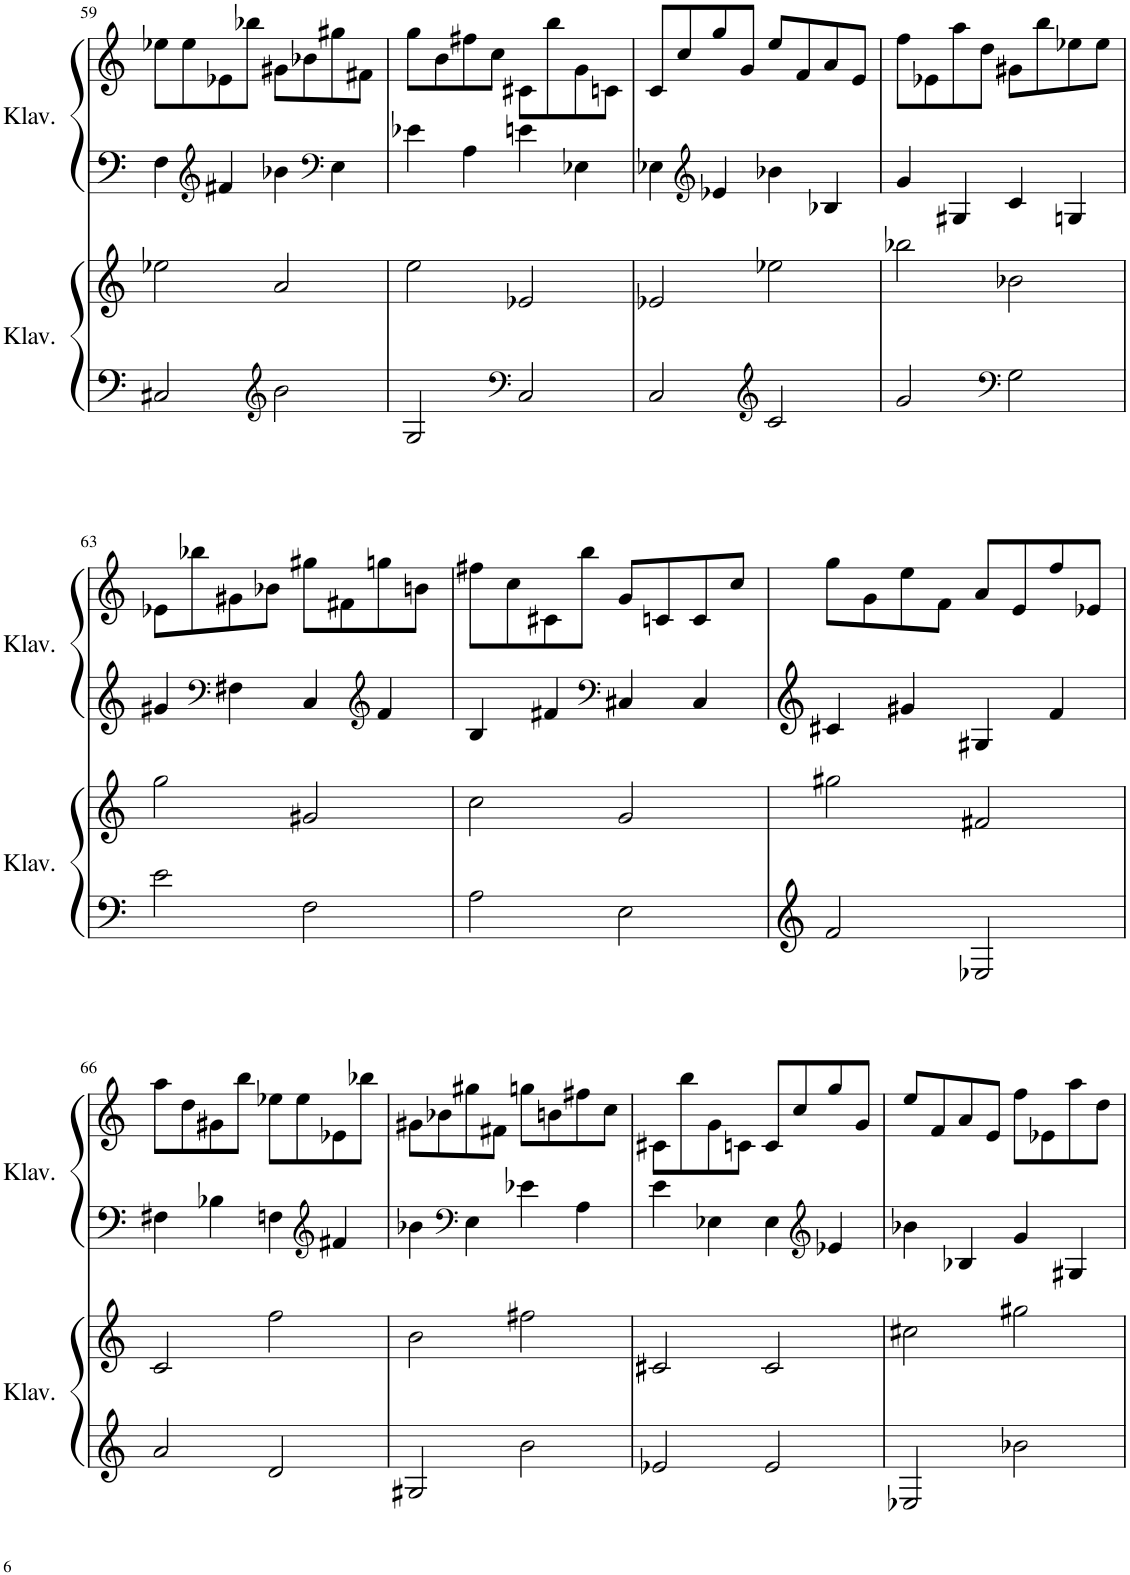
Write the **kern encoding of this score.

**kern	**kern	**kern	**kern
*part2	*part2	*part1	*part1
*staff4	*staff3	*staff2	*staff1
*I"Klavier	*	*I"Klavier	*
*I'Klav.	*	*I'Klav.	*
!!LO:PB:g=z
*clefF4	*clefG2	*clefF4	*clefG2
*k[]	*k[]	*k[]	*k[]
*M4/4	*M4/4	*M4/4	*M4/4
=59	=59	=59	=59
2C#X/	2ee-X\	4F\	8ee-X\L
.	.	.	8ee-\
*	*	*clefG2	*
.	.	4f#X/	8e-X\
.	.	.	8bb-X\J
*clefG2	*	*	*
2b\	2a/	4b-X\	8g#X\L
.	.	.	8b-X\
*	*	*clefF4	*
.	.	4E\	8gg#X\
.	.	.	8f#X\J
=60	=60	=60	=60
2G/	2ee\	4e-X\	8gg\L
.	.	.	8b\
.	.	4A\	8ff#X\
.	.	.	8cc\J
*clefF4	*	*	*
2C/	2e-X/	4en\	8c#X\L
.	.	.	8bb\
.	.	4E-X\	8g\
.	.	.	8cn\J
=61	=61	=61	=61
2C/	2e-X/	4E-X\	8c/L
.	.	.	8cc/
*	*	*clefG2	*
.	.	4e-X/	8gg/
.	.	.	8g/J
*clefG2	*	*	*
2c/	2ee-X\	4b-X\	8ee/L
.	.	.	8f/
.	.	4B-X/	8a/
.	.	.	8e/J
=62	=62	=62	=62
2g/	2bb-X\	4g/	8ff\L
.	.	.	8e-X\
.	.	4G#X/	8aa\
.	.	.	8dd\J
*clefF4	*	*	*
2G\	2b-X\	4c/	8g#X\L
.	.	.	8bb\
.	.	4Gn/	8ee-X\
.	.	.	8ee-\J
!!LO:LB:g=z
=63	=63	=63	=63
2e\	2gg\	4g#X/	8e-X\L
.	.	.	8bb-X\
*	*	*clefF4	*
.	.	4F#X\	8g#X\
.	.	.	8b-X\J
2F\	2g#X/	4C/	8gg#X\L
.	.	.	8f#X\
*	*	*clefG2	*
.	.	4f/	8ggn\
.	.	.	8bn\J
=64	=64	=64	=64
2A\	2cc\	4B/	8ff#X\L
.	.	.	8cc\
.	.	4f#X/	8c#X\
.	.	.	8bb\J
*	*	*clefF4	*
2E\	2g/	4C#X/	8g/L
.	.	.	8cn/
.	.	4C#/	8c/
.	.	.	8cc/J
=65	=65	=65	=65
2f/	2gg#X\	4c#X/	8gg\L
.	.	.	8g\
.	.	4g#X/	8ee\
.	.	.	8f\J
2E-X/	2f#X/	4G#X/	8a/L
.	.	.	8e/
.	.	4f/	8ff/
.	.	.	8e-X/J
!!LO:LB:g=z
=66	=66	=66	=66
2a/	2c/	4F#X\	8aa\L
.	.	.	8dd\
.	.	4B-X\	8g#X\
.	.	.	8bb\J
2d/	2ff\	4Fn\	8ee-X\L
.	.	.	8ee-\
*	*	*clefG2	*
.	.	4f#X/	8e-X\
.	.	.	8bb-X\J
=67	=67	=67	=67
2G#X/	2b\	4b-X\	8g#X\L
.	.	.	8b-X\
*	*	*clefF4	*
.	.	4E\	8gg#X\
.	.	.	8f#X\J
2b\	2ff#X\	4e-X\	8ggn\L
.	.	.	8bn\
.	.	4A\	8ff#X\
.	.	.	8cc\J
=68	=68	=68	=68
2e-X/	2c#X/	4e\	8c#X\L
.	.	.	8bb\
.	.	4E-X\	8g\
.	.	.	8cn\J
2e-/	2c#/	4E-\	8c/L
.	.	.	8cc/
*	*	*clefG2	*
.	.	4e-X/	8gg/
.	.	.	8g/J
=69	=69	=69	=69
2E-X/	2cc#X\	4b-X\	8ee/L
.	.	.	8f/
.	.	4B-X/	8a/
.	.	.	8e/J
2b-X\	2gg#X\	4g/	8ff\L
.	.	.	8e-X\
.	.	4G#X/	8aa\
.	.	.	8dd\J
=	=	=	=
*-	*-	*-	*-
